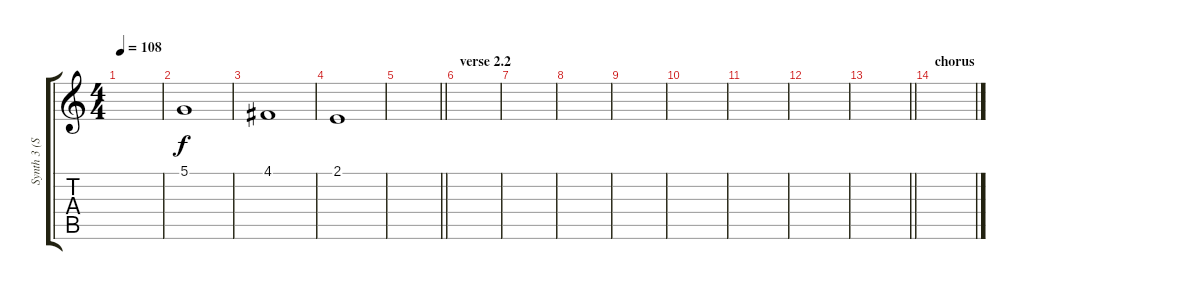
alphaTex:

\track ("Synth 3 (Semple)" "Synth 3 (S") {instrument musicbox}
\staff {score tabs}
\tuning (D4 A3 F3 C3 G2 C2) {hide}
\ts (4 4)
\tempo 108
\clef g2
\ks c
|
5.1.1 |
4.1.1 |
2.1.1 |
\barLineRight lightlight
|
\section ("" "verse 2.2")
|
|
|
|
|
|
|
\barLineRight lightlight
|
\section ("" "chorus")
